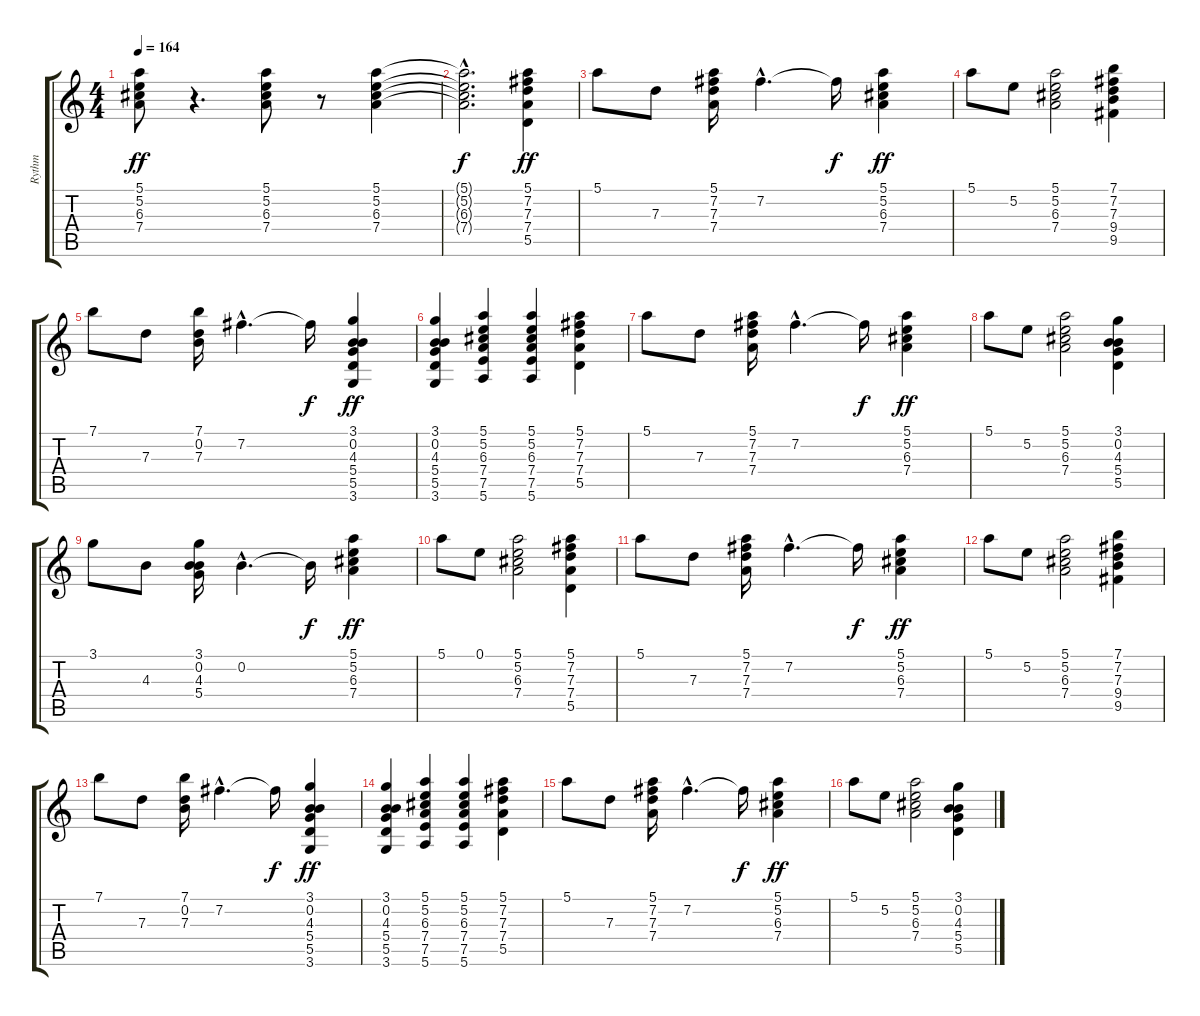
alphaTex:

\track ("Rythm" "Rythm") {instrument overdrivenguitar}
\staff {score tabs}
\tuning (E4 B3 G3 D3 A2 E2) {hide}
\ts (4 4)
\tempo 164
\clef g2
\ks c
(5.1 5.2 6.3 7.4).8{dy ff} r.4{d} (5.1 5.2 6.3 7.4).8 r.8 (5.1 5.2 6.3 7.4).4 |
(5.1{hac t} 5.2{hac t} 6.3{hac t} 7.4{hac t}).2{d dy f} (5.1 7.2 7.3 7.4 5.5).4{dy ff} |
5.1.8 7.3.8 (5.1 7.2 7.3 7.4).16 7.2{hac}.4{d} 7.2{t}.16{dy f} (5.1 5.2 6.3 7.4).4{dy ff} |
5.1.8 5.2.8 (5.1 5.2 6.3 7.4).2 (7.1 7.2 7.3 9.4 9.5).4 |
7.1.8 7.3.8 (7.1 0.2 7.3).16 7.2{hac}.4{d} 7.2{t}.16{dy f} (3.1 0.2 4.3 5.4 5.5 3.6).4{dy ff} |
(3.1 0.2 4.3 5.4 5.5 3.6).4 (5.1 5.2 6.3 7.4 7.5 5.6).4 (5.1 5.2 6.3 7.4 7.5 5.6).4 (5.1 7.2 7.3 7.4 5.5).4 |
5.1.8 7.3.8 (5.1 7.2 7.3 7.4).16 7.2{hac}.4{d} 7.2{t}.16{dy f} (5.1 5.2 6.3 7.4).4{dy ff} |
5.1.8 5.2.8 (5.1 5.2 6.3 7.4).2 (3.1 0.2 4.3 5.4 5.5).4 |
3.1.8 4.3.8 (3.1 0.2 4.3 5.4).16 0.2{hac}.4{d} 0.2{t}.16{dy f} (5.1 5.2 6.3 7.4).4{dy ff} |
5.1.8 0.1.8 (5.1 5.2 6.3 7.4).2 (5.1 7.2 7.3 7.4 5.5).4 |
5.1.8 7.3.8 (5.1 7.2 7.3 7.4).16 7.2{hac}.4{d} 7.2{t}.16{dy f} (5.1 5.2 6.3 7.4).4{dy ff} |
5.1.8 5.2.8 (5.1 5.2 6.3 7.4).2 (7.1 7.2 7.3 9.4 9.5).4 |
7.1.8 7.3.8 (7.1 0.2 7.3).16 7.2{hac}.4{d} 7.2{t}.16{dy f} (3.1 0.2 4.3 5.4 5.5 3.6).4{dy ff} |
(3.1 0.2 4.3 5.4 5.5 3.6).4 (5.1 5.2 6.3 7.4 7.5 5.6).4 (5.1 5.2 6.3 7.4 7.5 5.6).4 (5.1 7.2 7.3 7.4 5.5).4 |
5.1.8 7.3.8 (5.1 7.2 7.3 7.4).16 7.2{hac}.4{d} 7.2{t}.16{dy f} (5.1 5.2 6.3 7.4).4{dy ff} |
5.1.8 5.2.8 (5.1 5.2 6.3 7.4).2 (3.1 0.2 4.3 5.4 5.5).4
